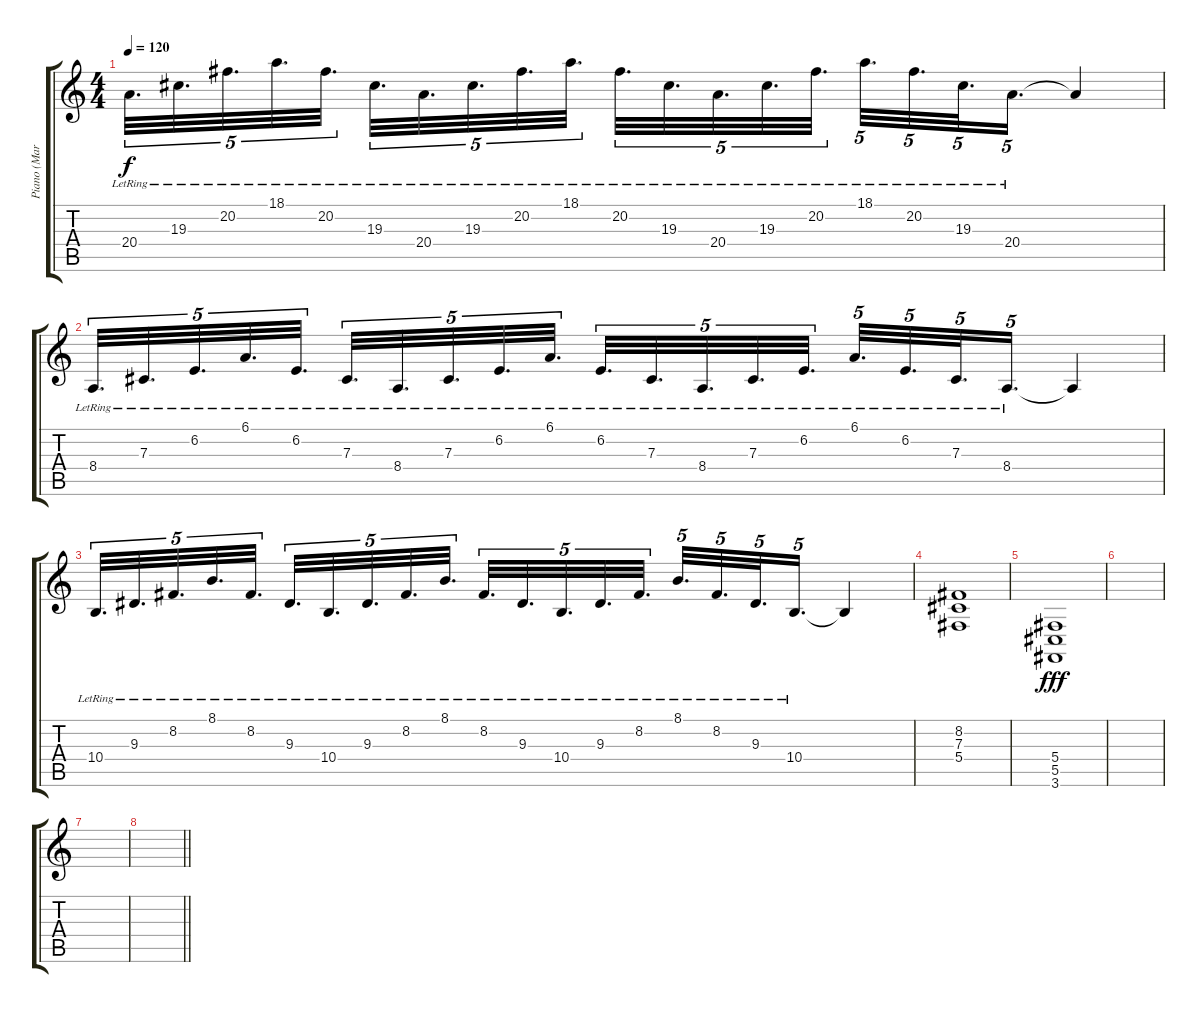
\track ("Piano (Marc-Antoine Fortin)" "Piano (Mar") {instrument acousticgrandpiano}
\staff {score tabs}
\tuning (Eb4 Bb3 Gb3 Db3 Ab2 Eb2) {hide}
\ts (4 4)
\tempo 120
\clef g2
\ks c
20.4{lr}.32{d tu (5 4) dy f} 19.3{lr}.32{d tu (5 4)} 20.2{lr}.32{d tu (5 4)} 18.1{lr}.32{d tu (5 4)} 20.2{lr}.32{d tu (5 4)} 19.3{lr}.32{d tu (5 4)} 20.4{lr}.32{d tu (5 4)} 19.3{lr}.32{d tu (5 4)} 20.2{lr}.32{d tu (5 4)} 18.1{lr}.32{d tu (5 4)} 20.2{lr}.32{d tu (5 4)} 19.3{lr}.32{d tu (5 4)} 20.4{lr}.32{d tu (5 4)} 19.3{lr}.32{d tu (5 4)} 20.2{lr}.32{d tu (5 4)} 18.1{lr}.32{d tu (5 4)} 20.2{lr}.32{d tu (5 4)} 19.3{lr}.32{d tu (5 4)} 20.4{lr}.16{d tu (5 4)} 20.4{t}.4 |
8.4{lr}.32{d tu (5 4)} 7.3{lr}.32{d tu (5 4)} 6.2{lr}.32{d tu (5 4)} 6.1{lr}.32{d tu (5 4)} 6.2{lr}.32{d tu (5 4)} 7.3{lr}.32{d tu (5 4)} 8.4{lr}.32{d tu (5 4)} 7.3{lr}.32{d tu (5 4)} 6.2{lr}.32{d tu (5 4)} 6.1{lr}.32{d tu (5 4)} 6.2{lr}.32{d tu (5 4)} 7.3{lr}.32{d tu (5 4)} 8.4{lr}.32{d tu (5 4)} 7.3{lr}.32{d tu (5 4)} 6.2{lr}.32{d tu (5 4)} 6.1{lr}.32{d tu (5 4)} 6.2{lr}.32{d tu (5 4)} 7.3{lr}.32{d tu (5 4)} 8.4{lr}.16{d tu (5 4)} 8.4{t}.4 |
10.4{lr}.32{d tu (5 4)} 9.3{lr}.32{d tu (5 4)} 8.2{lr}.32{d tu (5 4)} 8.1{lr}.32{d tu (5 4)} 8.2{lr}.32{d tu (5 4)} 9.3{lr}.32{d tu (5 4)} 10.4{lr}.32{d tu (5 4)} 9.3{lr}.32{d tu (5 4)} 8.2{lr}.32{d tu (5 4)} 8.1{lr}.32{d tu (5 4)} 8.2{lr}.32{d tu (5 4)} 9.3{lr}.32{d tu (5 4)} 10.4{lr}.32{d tu (5 4)} 9.3{lr}.32{d tu (5 4)} 8.2{lr}.32{d tu (5 4)} 8.1{lr}.32{d tu (5 4)} 8.2{lr}.32{d tu (5 4)} 9.3{lr}.32{d tu (5 4)} 10.4{lr}.16{d tu (5 4)} 10.4{t}.4 |
(8.2 7.3 5.4).1 |
(5.4 5.5 3.6).1{dy fff} |
|
|
\barLineRight lightlight
